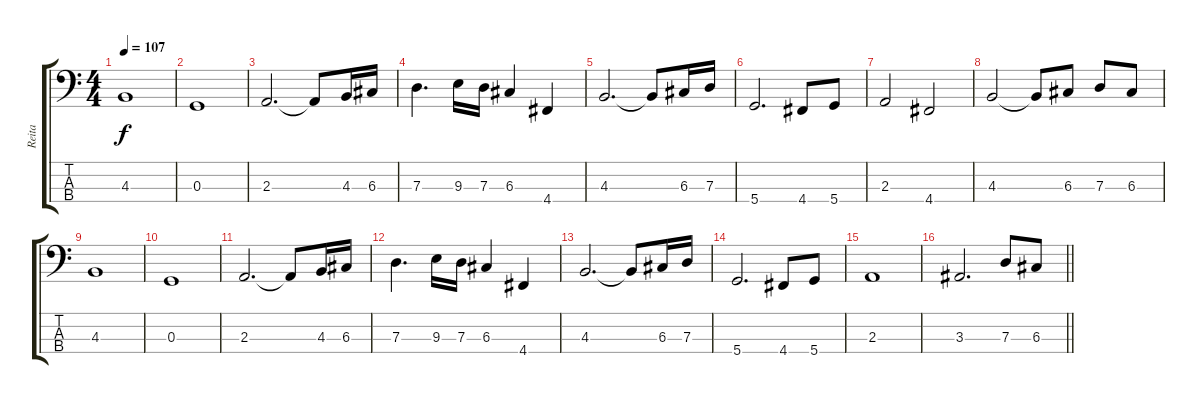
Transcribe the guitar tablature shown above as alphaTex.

\track ("Reita" "Reita") {instrument electricbasspick}
\staff {score tabs}
\tuning (F2 C2 G1 D1) {hide}
\ts (4 4)
\tempo 107
\clef f4
\ks c
4.3.1{dy f} |
0.3.1 |
2.3.2{d} 2.3{t}.8 4.3.16 6.3.16 |
7.3.4{d} 9.3.16 7.3.16 6.3.4 4.4.4 |
4.3.2{d} 4.3{t}.8 6.3.16 7.3.16 |
5.4.2{d} 4.4.8 5.4.8 |
2.3.2 4.4.2 |
4.3.2 4.3{t}.8 6.3.8 7.3.8 6.3.8 |
4.3.1 |
0.3.1 |
2.3.2{d} 2.3{t}.8 4.3.16 6.3.16 |
7.3.4{d} 9.3.16 7.3.16 6.3.4 4.4.4 |
4.3.2{d} 4.3{t}.8 6.3.16 7.3.16 |
5.4.2{d} 4.4.8 5.4.8 |
2.3.1 |
\barLineRight lightlight
3.3.2{d} 7.3.8 6.3.8
